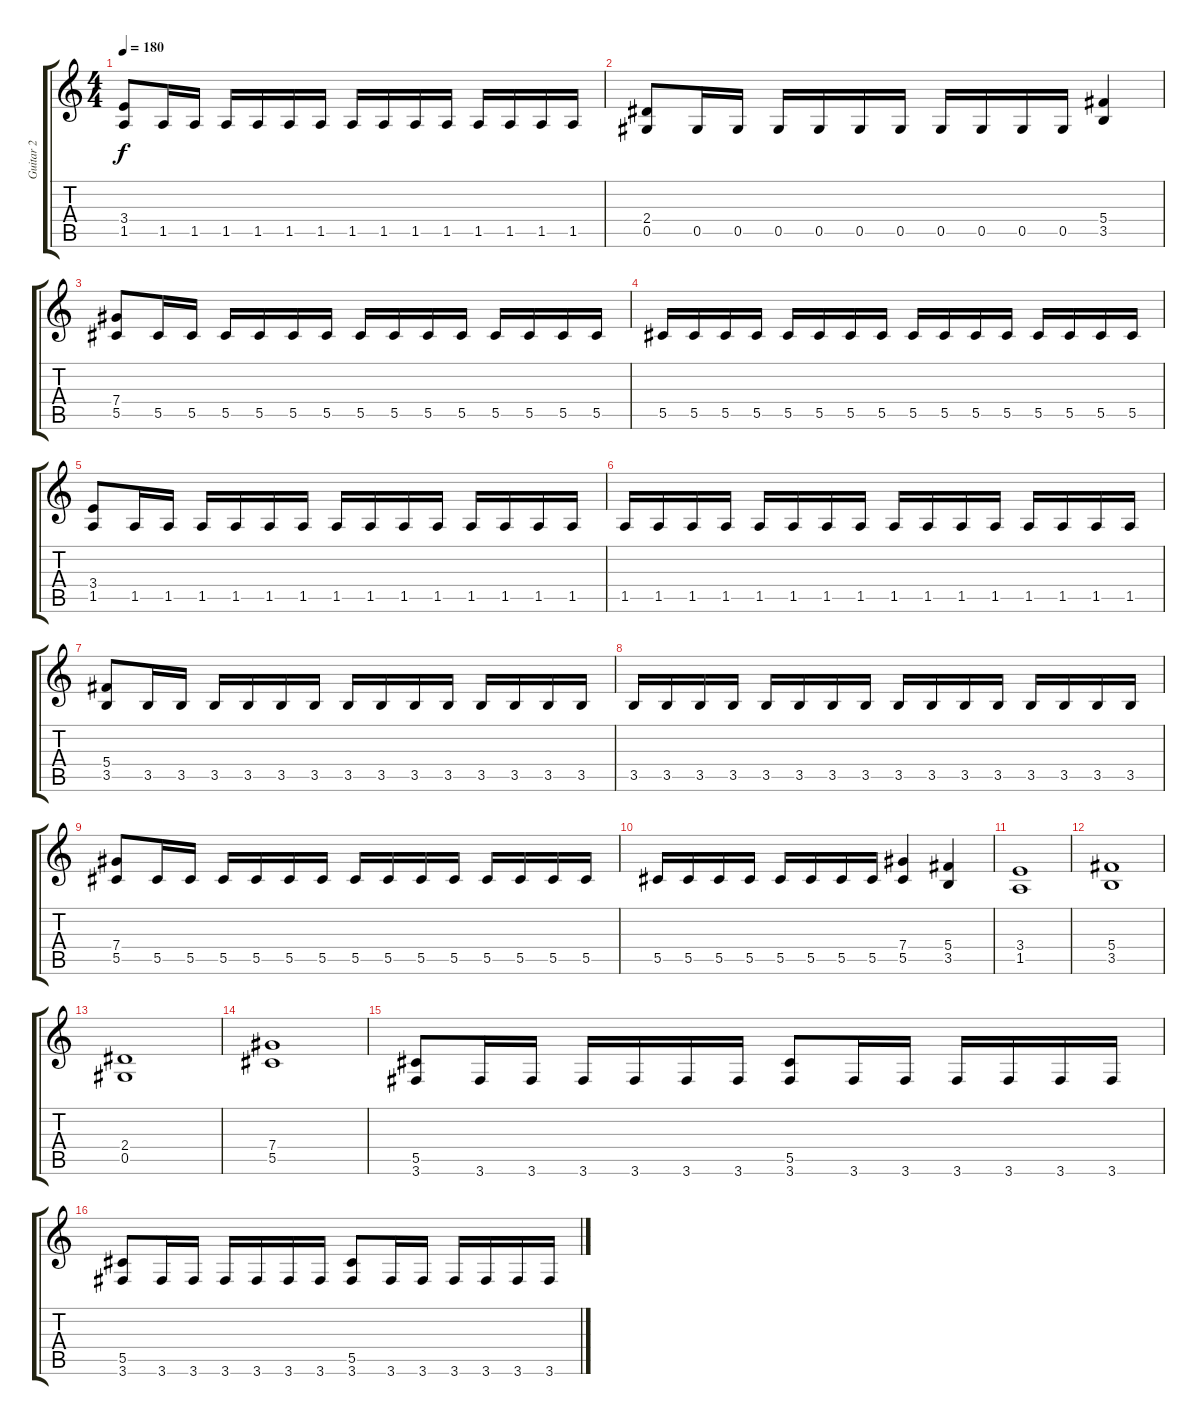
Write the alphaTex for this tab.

\track ("Guitar 2" "Guitar 2") {instrument distortionguitar}
\staff {score tabs}
\tuning (Eb4 Bb3 Gb3 Db3 Ab2 Eb2) {hide}
\ts (4 4)
\tempo 180
\clef g2
\ks c
(3.4 1.5).8{dy f} 1.5.16 1.5.16 1.5.16 1.5.16 1.5.16 1.5.16 1.5.16 1.5.16 1.5.16 1.5.16 1.5.16 1.5.16 1.5.16 1.5.16 |
(2.4 0.5).8 0.5.16 0.5.16 0.5.16 0.5.16 0.5.16 0.5.16 0.5.16 0.5.16 0.5.16 0.5.16 (5.4 3.5).4 |
(7.4 5.5).8 5.5.16 5.5.16 5.5.16 5.5.16 5.5.16 5.5.16 5.5.16 5.5.16 5.5.16 5.5.16 5.5.16 5.5.16 5.5.16 5.5.16 |
5.5.16 5.5.16 5.5.16 5.5.16 5.5.16 5.5.16 5.5.16 5.5.16 5.5.16 5.5.16 5.5.16 5.5.16 5.5.16 5.5.16 5.5.16 5.5.16 |
(3.4 1.5).8 1.5.16 1.5.16 1.5.16 1.5.16 1.5.16 1.5.16 1.5.16 1.5.16 1.5.16 1.5.16 1.5.16 1.5.16 1.5.16 1.5.16 |
1.5.16 1.5.16 1.5.16 1.5.16 1.5.16 1.5.16 1.5.16 1.5.16 1.5.16 1.5.16 1.5.16 1.5.16 1.5.16 1.5.16 1.5.16 1.5.16 |
(5.4 3.5).8 3.5.16 3.5.16 3.5.16 3.5.16 3.5.16 3.5.16 3.5.16 3.5.16 3.5.16 3.5.16 3.5.16 3.5.16 3.5.16 3.5.16 |
3.5.16 3.5.16 3.5.16 3.5.16 3.5.16 3.5.16 3.5.16 3.5.16 3.5.16 3.5.16 3.5.16 3.5.16 3.5.16 3.5.16 3.5.16 3.5.16 |
(7.4 5.5).8 5.5.16 5.5.16 5.5.16 5.5.16 5.5.16 5.5.16 5.5.16 5.5.16 5.5.16 5.5.16 5.5.16 5.5.16 5.5.16 5.5.16 |
5.5.16 5.5.16 5.5.16 5.5.16 5.5.16 5.5.16 5.5.16 5.5.16 (7.4 5.5).4 (5.4 3.5).4 |
(3.4 1.5).1 |
(5.4 3.5).1 |
(2.4 0.5).1 |
(7.4 5.5).1 |
(5.5 3.6).8 3.6.16 3.6.16 3.6.16 3.6.16 3.6.16 3.6.16 (5.5 3.6).8 3.6.16 3.6.16 3.6.16 3.6.16 3.6.16 3.6.16 |
(5.5 3.6).8 3.6.16 3.6.16 3.6.16 3.6.16 3.6.16 3.6.16 (5.5 3.6).8 3.6.16 3.6.16 3.6.16 3.6.16 3.6.16 3.6.16
